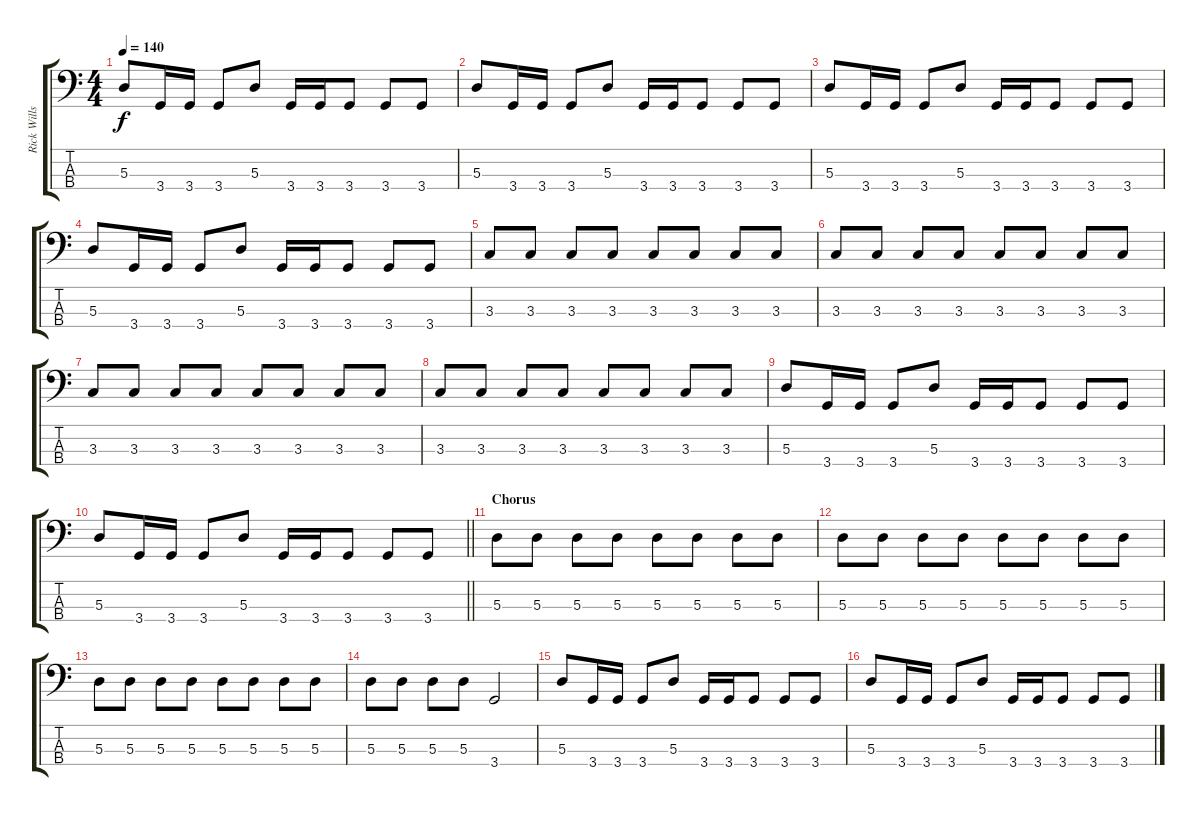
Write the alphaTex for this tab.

\track ("Rick Wills (Bass)" "Rick Wills") {instrument electricbassfinger}
\staff {score tabs}
\tuning (G2 D2 A1 E1) {hide}
\ts (4 4)
\tempo 140
\clef f4
\ks c
5.3.8{dy f} 3.4.16 3.4.16 3.4.8 5.3.8 3.4.16 3.4.16 3.4.8 3.4.8 3.4.8 |
5.3.8 3.4.16 3.4.16 3.4.8 5.3.8 3.4.16 3.4.16 3.4.8 3.4.8 3.4.8 |
5.3.8 3.4.16 3.4.16 3.4.8 5.3.8 3.4.16 3.4.16 3.4.8 3.4.8 3.4.8 |
5.3.8 3.4.16 3.4.16 3.4.8 5.3.8 3.4.16 3.4.16 3.4.8 3.4.8 3.4.8 |
3.3.8 3.3.8 3.3.8 3.3.8 3.3.8 3.3.8 3.3.8 3.3.8 |
3.3.8 3.3.8 3.3.8 3.3.8 3.3.8 3.3.8 3.3.8 3.3.8 |
3.3.8 3.3.8 3.3.8 3.3.8 3.3.8 3.3.8 3.3.8 3.3.8 |
3.3.8 3.3.8 3.3.8 3.3.8 3.3.8 3.3.8 3.3.8 3.3.8 |
5.3.8 3.4.16 3.4.16 3.4.8 5.3.8 3.4.16 3.4.16 3.4.8 3.4.8 3.4.8 |
\barLineRight lightlight
5.3.8 3.4.16 3.4.16 3.4.8 5.3.8 3.4.16 3.4.16 3.4.8 3.4.8 3.4.8 |
\section ("" "Chorus")
5.3.8 5.3.8 5.3.8 5.3.8 5.3.8 5.3.8 5.3.8 5.3.8 |
5.3.8 5.3.8 5.3.8 5.3.8 5.3.8 5.3.8 5.3.8 5.3.8 |
5.3.8 5.3.8 5.3.8 5.3.8 5.3.8 5.3.8 5.3.8 5.3.8 |
5.3.8 5.3.8 5.3.8 5.3.8 3.4.2 |
5.3.8 3.4.16 3.4.16 3.4.8 5.3.8 3.4.16 3.4.16 3.4.8 3.4.8 3.4.8 |
5.3.8 3.4.16 3.4.16 3.4.8 5.3.8 3.4.16 3.4.16 3.4.8 3.4.8 3.4.8
